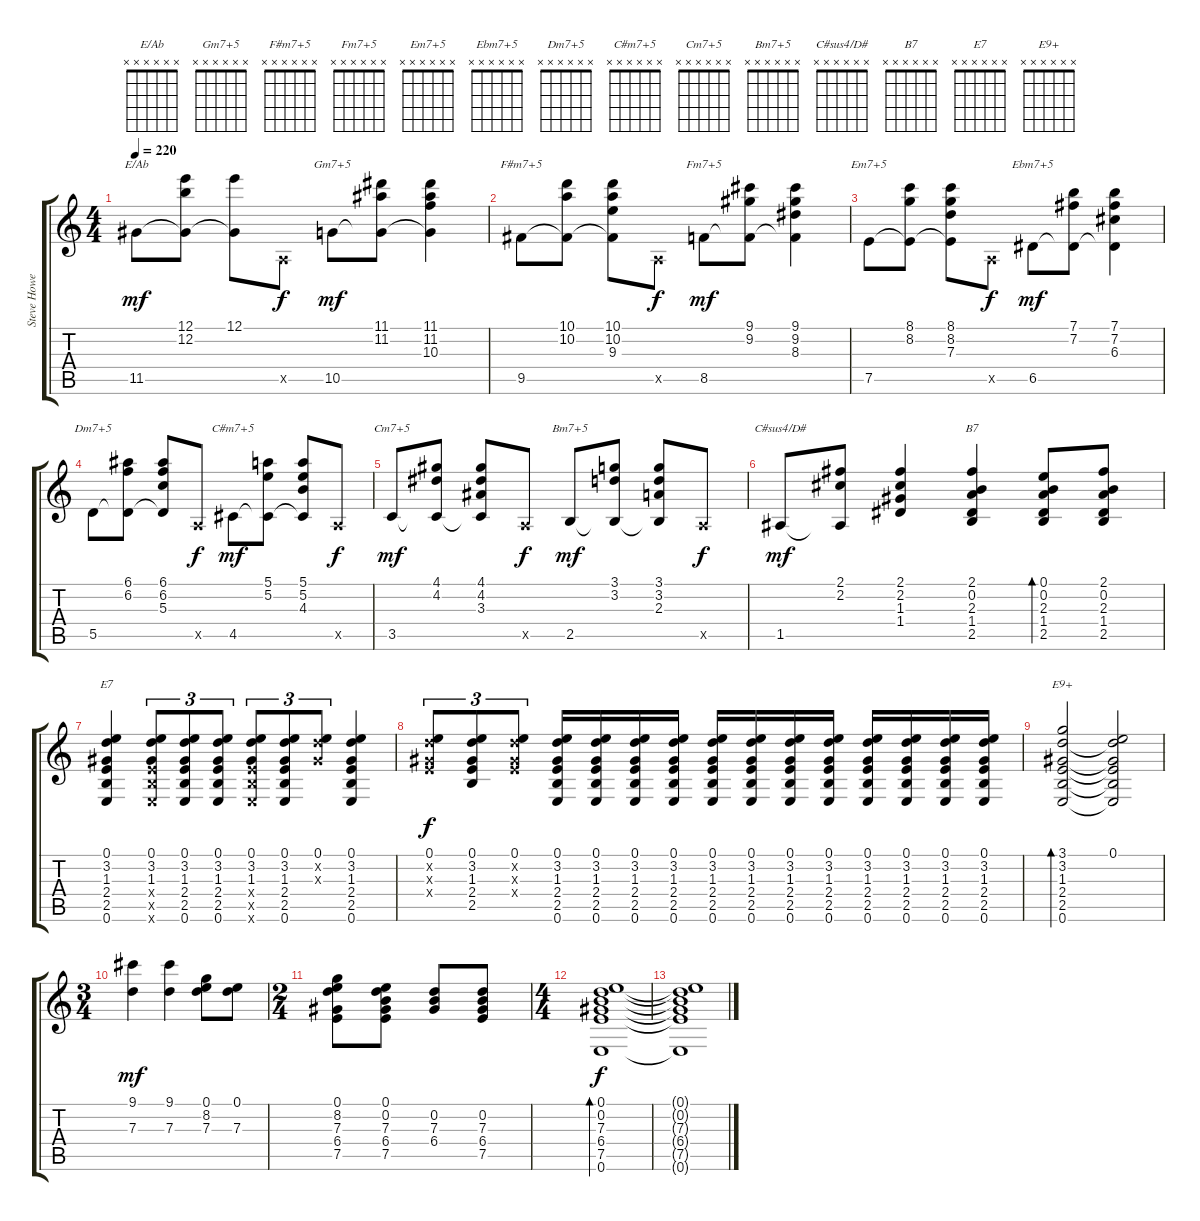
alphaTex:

\track ("Steve Howe" "Steve Howe") {instrument acousticguitarsteel}
\staff {score tabs}
\tuning (E4 B3 G3 D3 A2 E2) {hide}
\chord ("E/Ab" x x x x x x)
\chord ("Gm7+5" x x x x x x)
\chord ("F#m7+5" x x x x x x)
\chord ("Fm7+5" x x x x x x)
\chord ("Em7+5" x x x x x x)
\chord ("Ebm7+5" x x x x x x)
\chord ("Dm7+5" x x x x x x)
\chord ("C#m7+5" x x x x x x)
\chord ("Cm7+5" x x x x x x)
\chord ("Bm7+5" x x x x x x)
\chord ("C#sus4/D#" x x x x x x)
\chord ("B7" x x x x x x)
\chord ("E7" x x x x x x)
\chord ("E9+" x x x x x x)
\ts (4 4)
\tempo 220
\clef g2
\ks c
11.5.8{ch "E/Ab" dy mf} (12.1 12.2 11.5{t}).8 (12.1 11.5{t}).8 0.5{x}.8{dy f} 10.5.8{ch "Gm7+5" dy mf} (11.1 11.2 10.5{t}).8 (11.1 11.2 10.3 10.5{t}).4 |
9.5.8{ch "F#m7+5"} (10.1 10.2 9.5{t}).8 (10.1 10.2 9.3 9.5{t}).8 0.5{x}.8{dy f} 8.5.8{ch "Fm7+5" dy mf} (9.1 9.2 8.5{t}).8 (9.1 9.2 8.3 8.5{t}).4 |
7.5.8{ch "Em7+5"} (8.1 8.2 7.5{t}).8 (8.1 8.2 7.3 7.5{t}).8 0.5{x}.8{dy f} 6.5.8{ch "Ebm7+5" dy mf} (7.1 7.2 6.5{t}).8 (7.1 7.2 6.3 6.5{t}).4 |
5.5.8{ch "Dm7+5"} (6.1 6.2 5.5{t}).8 (6.1 6.2 5.3 5.5{t}).8 0.5{x}.8{dy f} 4.5.8{ch "C#m7+5" dy mf} (5.1 5.2 4.5{t}).8 (5.1 5.2 4.3 4.5{t}).8 0.5{x}.8{dy f} |
3.5.8{ch "Cm7+5" dy mf} (4.1 4.2 3.5{t}).8 (4.1 4.2 3.3 3.5{t}).8 0.5{x}.8{dy f} 2.5.8{ch "Bm7+5" dy mf} (3.1 3.2 2.5{t}).8 (3.1 3.2 2.3 2.5{t}).8 0.5{x}.8{dy f} |
1.5.8{ch "C#sus4/D#" dy mf} (2.1 2.2 1.5{t}).8 (2.1 2.2 1.3 1.4).4 (2.1 0.2 2.3 1.4 2.5).4{ch "B7"} (0.1 0.2 2.3 1.4 2.5).8{bd 60} (2.1 0.2 2.3 1.4 2.5).8 |
(0.1 3.2 1.3 2.4 2.5 0.6).4{ch "E7"} (0.1 3.2 1.3 2.4{x} 2.5{x} 0.6{x}).8{tu (3 2)} (0.1 3.2 1.3 2.4 2.5 0.6).8{tu (3 2)} (0.1 3.2 1.3 2.4 2.5 0.6).8{tu (3 2)} (0.1 3.2 1.3 2.4{x} 2.5{x} 0.6{x}).8{tu (3 2)} (0.1 3.2 1.3 2.4 2.5 0.6).8{tu (3 2)} (0.1 3.2{x} 1.3{x}).8{tu (3 2)} (0.1 3.2 1.3 2.4 2.5 0.6).4 |
(0.1 3.2{x} 1.3{x} 2.4{x}).8{tu (3 2) dy f} (0.1 3.2 1.3 2.4 2.5).8{tu (3 2)} (0.1 3.2{x} 1.3{x} 2.4{x}).8{tu (3 2)} (0.1 3.2 1.3 2.4 2.5 0.6).16 (0.1 3.2 1.3 2.4 2.5 0.6).16 (0.1 3.2 1.3 2.4 2.5 0.6).16 (0.1 3.2 1.3 2.4 2.5 0.6).16 (0.1 3.2 1.3 2.4 2.5 0.6).16 (0.1 3.2 1.3 2.4 2.5 0.6).16 (0.1 3.2 1.3 2.4 2.5 0.6).16 (0.1 3.2 1.3 2.4 2.5 0.6).16 (0.1 3.2 1.3 2.4 2.5 0.6).16 (0.1 3.2 1.3 2.4 2.5 0.6).16 (0.1 3.2 1.3 2.4 2.5 0.6).16 (0.1 3.2 1.3 2.4 2.5 0.6).16 |
(3.1 3.2 1.3 2.4 2.5 0.6).2{bd 60 ch "E9+"} (0.1 3.2{t} 1.3{t} 2.4{t} 2.5{t} 0.6{t}).2 |
\ts (3 4)
(9.1 7.3).4{dy mf} (9.1 7.3).4 (0.1 8.2 7.3).8 (0.1 7.3).8 |
\ts (2 4)
(0.1 8.2 7.3 6.4 7.5).8 (0.1 0.2 7.3 6.4 7.5).8 (0.2 7.3 6.4).8 (0.2 7.3 6.4 7.5).8 |
\ts (4 4)
(0.1 0.2 7.3 6.4 7.5 0.6).1{bd 60 dy f} |
(0.1{t} 0.2{t} 7.3{t} 6.4{t} 7.5{t} 0.6{t}).1
